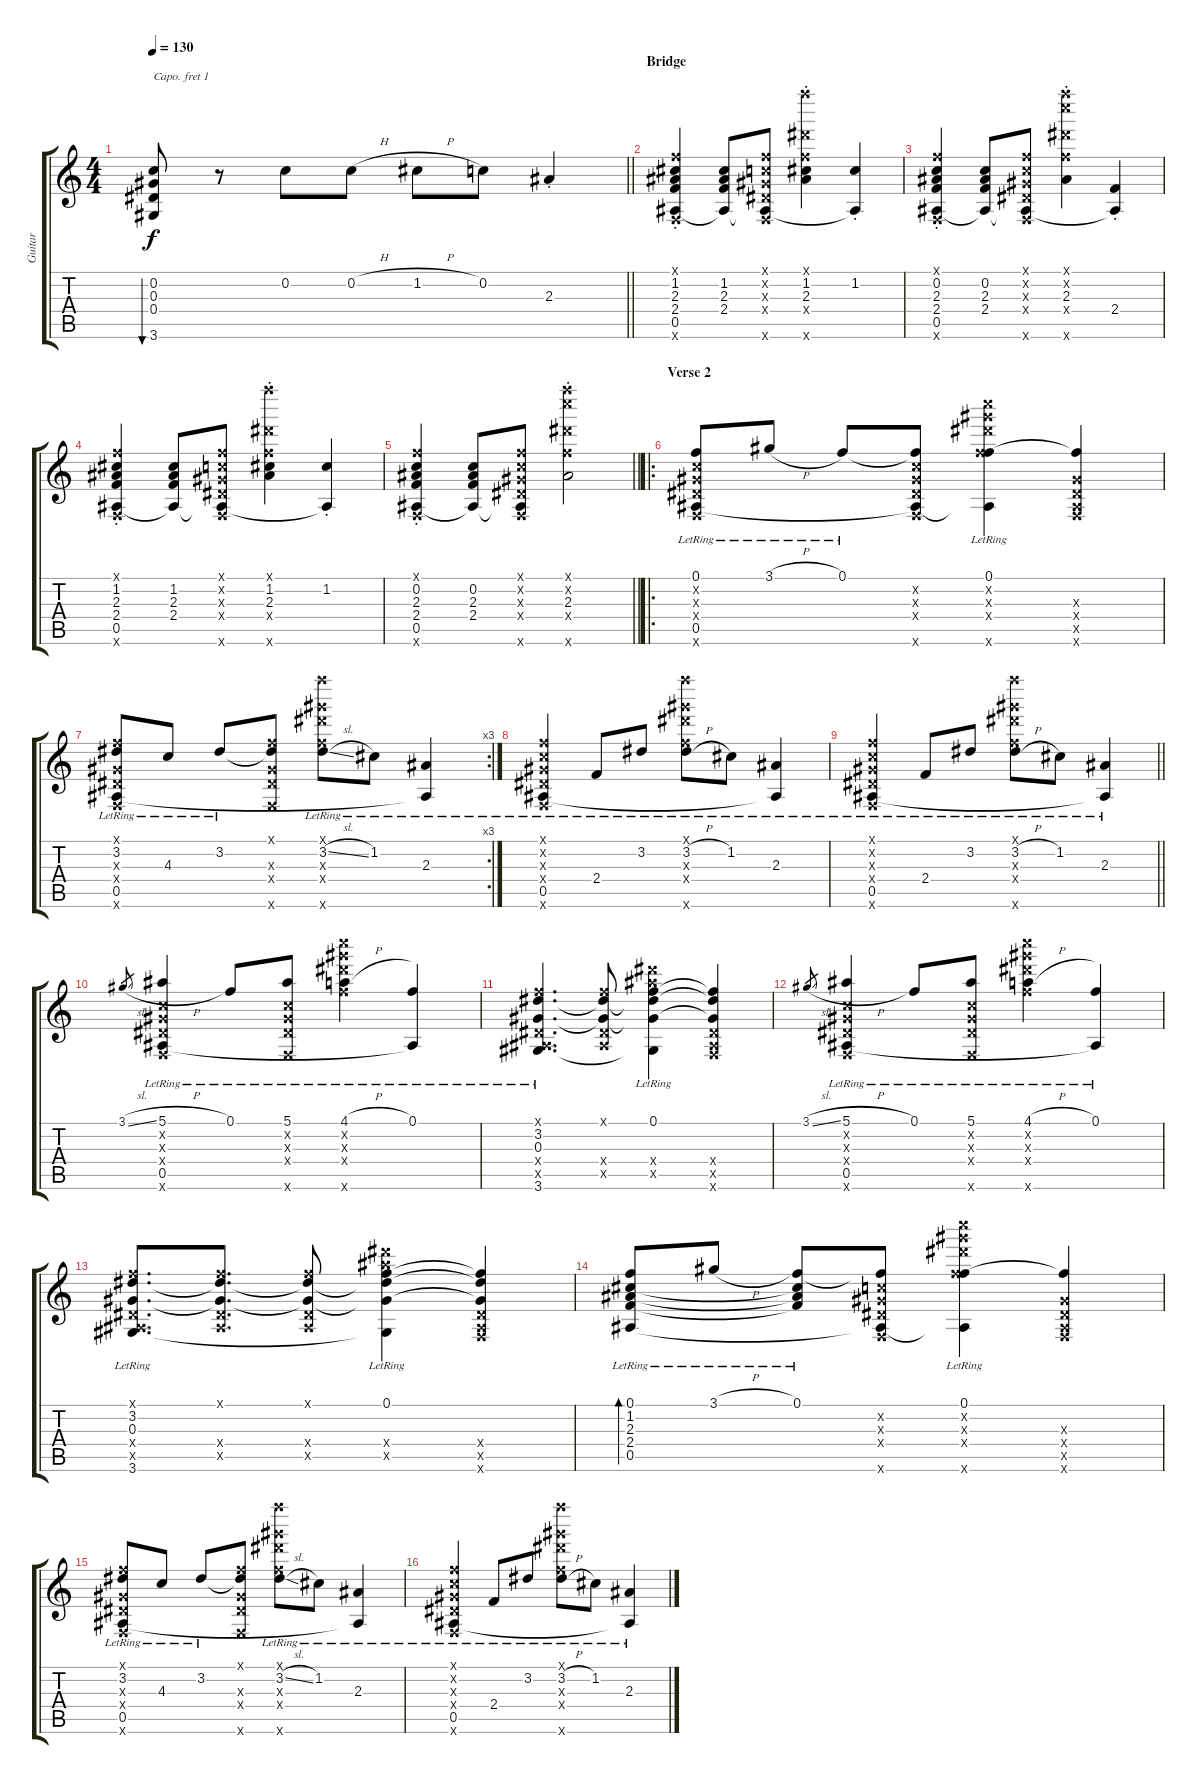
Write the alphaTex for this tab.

\track ("Guitar" "Guitar") {instrument acousticguitarsteel}
\staff {score tabs}
\capo 1
\tuning (E4 B3 G3 D3 A2 E2) {hide}
\ts (4 4)
\tempo 130
\clef g2
\barLineRight lightlight
\ks c
(0.2 0.3 0.4 3.6).8{bu 30 dy f} r.8 0.2.8 0.2{h}.8 1.2{h}.8 0.2.8 2.3{st}.4 |
\section ("" "Bridge")
(0.1{x} 1.2{st} 2.3{st} 2.4{st} 0.5 0.6{x}).4 (1.2 2.3 2.4 0.5{t}).8 (0.1{x} 0.2{x} 0.3{x} 0.4{x} 0.5{t} 0.6{x}).8 (24.1{x} 1.2{st} 2.3{st} 24.4{x} 24.6{x}).4 (1.2{st} 0.5{t}).4 |
(0.1{x} 0.2{st} 2.3{st} 2.4{st} 0.5 0.6{x}).4 (0.2 2.3 2.4 0.5{t}).8 (0.1{x} 0.2{x} 0.3{x} 0.4{x} 0.5{t} 0.6{x}).8 (24.1{x} 24.2{st x} 2.3{st} 24.4{x} 24.6{x}).4 (2.4{st} 0.5{t}).4 |
(0.1{x} 1.2{st} 2.3{st} 2.4{st} 0.5 0.6{x}).4 (1.2 2.3 2.4 0.5{t}).8 (0.1{x} 0.2{x} 0.3{x} 0.4{x} 0.5{t} 0.6{x}).8 (24.1{x} 1.2{st} 2.3{st} 24.4{x} 24.6{x}).4 (1.2{st} 0.5{t}).4 |
\barLineRight lightlight
(0.1{x} 0.2{st} 2.3{st} 2.4{st} 0.5 0.6{x}).4 (0.2 2.3 2.4 0.5{t}).8 (0.1{x} 0.2{x} 0.3{x} 0.4{x} 0.5{t} 0.6{x}).8 (24.1{x} 24.2{st x} 2.3{st} 24.4{x} 24.6{x}).2 |
\ro
\section ("" "Verse 2")
(0.1{lr} 0.2{x} 0.3{x} 0.4{x} 0.5{lr} 0.6{x}).8 3.1{h lr}.8 0.1{lr}.8 (0.1{t} 0.2{x} 0.3{x} 0.4{x} 0.5{t} 0.6{x}).8 (0.1{lr} 24.2{x} 24.3{x} 24.4{x} 0.5{t} 24.6{x}).4 (0.1{t} 0.3{x} 0.4{x} 0.5{x} 0.6{x}).4 |
\rc 3
(0.1{x} 3.2{lr} 0.3{x} 0.4{x} 0.5{lr} 0.6{x}).8 4.3{lr}.8 3.2{lr}.8 (0.1{x} 3.2{t} 0.3{x} 0.4{x} 0.6{x}).8 (24.1{x} 3.2{sl lr} 24.3{x} 24.4{x} 24.6{x}).8 1.2{lr}.8 (2.3{lr} 0.5{t}).4 |
(0.1{x} 0.2{x} 0.3{x} 0.4{x} 0.5{lr} 0.6{x}).4 2.4{lr}.8 3.2{lr}.8 (24.1{x} 3.2{h lr} 24.3{x} 24.4{x} 24.6{x}).8 1.2{lr}.8 (2.3{lr} 0.5{t}).4 |
\barLineRight lightlight
(0.1{x} 0.2{x} 0.3{x} 0.4{x} 0.5{lr} 0.6{x}).4 2.4{lr}.8 3.2{lr}.8 (24.1{x} 3.2{h lr} 24.3{x} 24.4{x} 24.6{x}).8 1.2{lr}.8 (2.3{lr} 0.5{t}).4 |
3.1{sl}.8{gr} (5.1{h lr} 0.2{x} 0.3{x} 0.4{x} 0.5{lr} 0.6{x}).4 0.1{lr}.8 (5.1{lr} 0.2{x} 0.3{x} 0.4{x} 0.6{x}).8 (4.1{h lr} 24.2{x} 24.3{x} 24.4{x} 24.6{x}).4 (0.1{lr} 0.5{t}).4 |
(0.1{x} 3.2{lr} 0.3{lr} 0.4{x} 0.5{x} 3.6{lr}).4{d} (0.1{x} 3.2{t} 0.3{t} 0.4{x} 0.5{x}).8 (0.1{lr} 3.2{t} 0.3{t} 24.4{x} 24.5{x} 3.6{t}).4 (0.1{t} 3.2{t} 0.3{t} 0.4{x} 0.5{x} 0.6{x}).4 |
3.1{sl}.8{gr} (5.1{h lr} 0.2{x} 0.3{x} 0.4{x} 0.5{lr} 0.6{x}).4 0.1{lr}.8 (5.1{lr} 0.2{x} 0.3{x} 0.4{x} 0.6{x}).8 (4.1{h lr} 24.2{x} 24.3{x} 24.4{x} 24.6{x}).4 (0.1{lr} 0.5{t}).4 |
(0.1{x} 3.2{lr} 0.3{lr} 0.4{x} 0.5{x} 3.6{lr}).8{d} (0.1{x} 3.2{t} 0.3{t} 0.4{x} 0.5{x}).8{d} (0.1{x} 3.2{t} 0.3{t} 0.4{x} 0.5{x}).8 (0.1{lr} 3.2{t} 0.3{t} 24.4{x} 24.5{x} 3.6{t}).4 (0.1{t} 3.2{t} 0.3{t} 0.4{x} 0.5{x} 0.6{x}).4 |
(0.1{lr} 1.2 2.3 2.4 0.5{lr}).8{bd 30} 3.1{h lr}.8 (0.1{lr} 1.2{t} 2.3{t} 2.4{t}).8 (0.1{t} 0.2{x} 0.3{x} 0.4{x} 0.5{t} 0.6{x}).8 (0.1{lr} 24.2{x} 24.3{x} 24.4{x} 0.5{t} 24.6{x}).4 (0.1{t} 0.3{x} 0.4{x} 0.5{x} 0.6{x}).4 |
(0.1{x} 3.2{lr} 0.3{x} 0.4{x} 0.5{lr} 0.6{x}).8 4.3{lr}.8 3.2{lr}.8 (0.1{x} 3.2{t} 0.3{x} 0.4{x} 0.6{x}).8 (24.1{x} 3.2{sl lr} 24.3{x} 24.4{x} 24.6{x}).8 1.2{lr}.8 (2.3{lr} 0.5{t}).4 |
(0.1{x} 0.2{x} 0.3{x} 0.4{x} 0.5{lr} 0.6{x}).4 2.4{lr}.8 3.2{lr}.8 (24.1{x} 3.2{h lr} 24.3{x} 24.4{x} 24.6{x}).8 1.2{lr}.8 (2.3{lr} 0.5{t}).4
